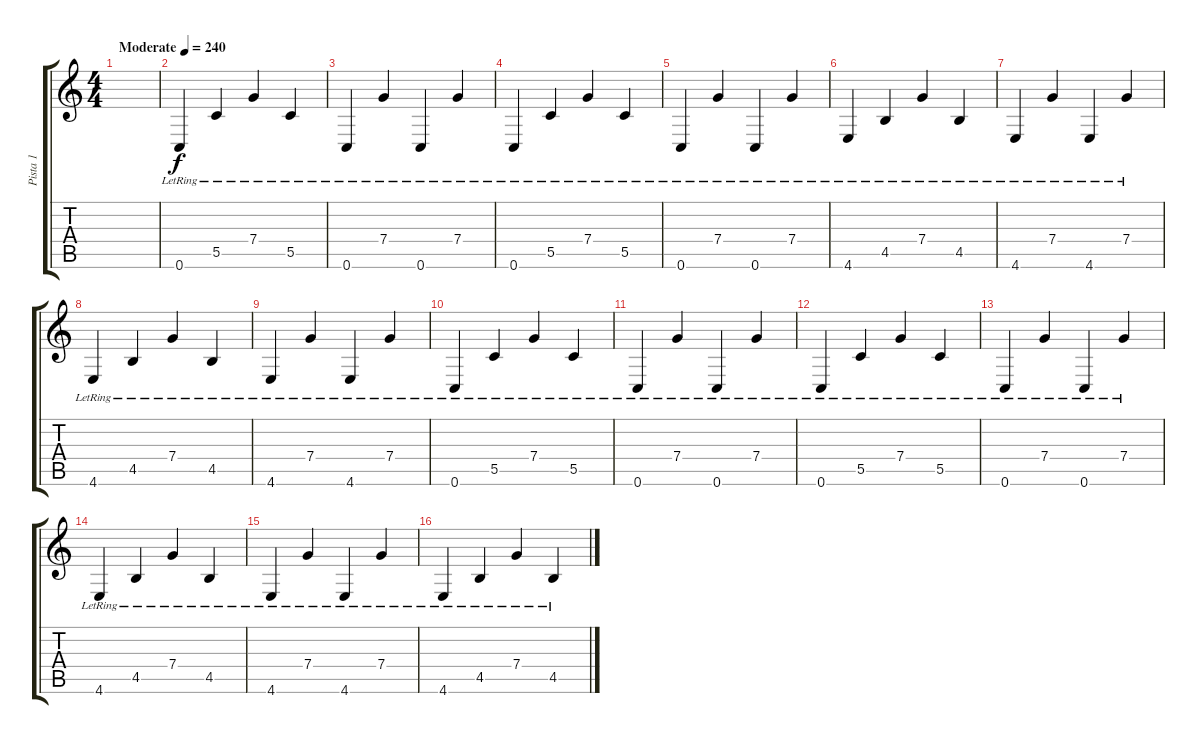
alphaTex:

\track ("Pista 1" "Pista 1") {instrument electricguitarclean}
\staff {score tabs}
\tuning (D4 A3 F3 C3 G2 C2) {hide}
\ts (4 4)
\tempo (240 "Moderate")
\clef g2
\ks c
|
0.6{lr}.4 5.5{lr}.4 7.4{lr}.4 5.5{lr}.4 |
0.6{lr}.4 7.4{lr}.4 0.6{lr}.4 7.4{lr}.4 |
0.6{lr}.4 5.5{lr}.4 7.4{lr}.4 5.5{lr}.4 |
0.6{lr}.4 7.4{lr}.4 0.6{lr}.4 7.4{lr}.4 |
4.6{lr}.4 4.5{lr}.4 7.4{lr}.4 4.5{lr}.4 |
4.6{lr}.4 7.4{lr}.4 4.6{lr}.4 7.4{lr}.4 |
4.6{lr}.4 4.5{lr}.4 7.4{lr}.4 4.5{lr}.4 |
4.6{lr}.4 7.4{lr}.4 4.6{lr}.4 7.4{lr}.4 |
0.6{lr}.4 5.5{lr}.4 7.4{lr}.4 5.5{lr}.4 |
0.6{lr}.4 7.4{lr}.4 0.6{lr}.4 7.4{lr}.4 |
0.6{lr}.4 5.5{lr}.4 7.4{lr}.4 5.5{lr}.4 |
0.6{lr}.4 7.4{lr}.4 0.6{lr}.4 7.4{lr}.4 |
4.6{lr}.4 4.5{lr}.4 7.4{lr}.4 4.5{lr}.4 |
4.6{lr}.4 7.4{lr}.4 4.6{lr}.4 7.4{lr}.4 |
4.6{lr}.4 4.5{lr}.4 7.4{lr}.4 4.5{lr}.4
